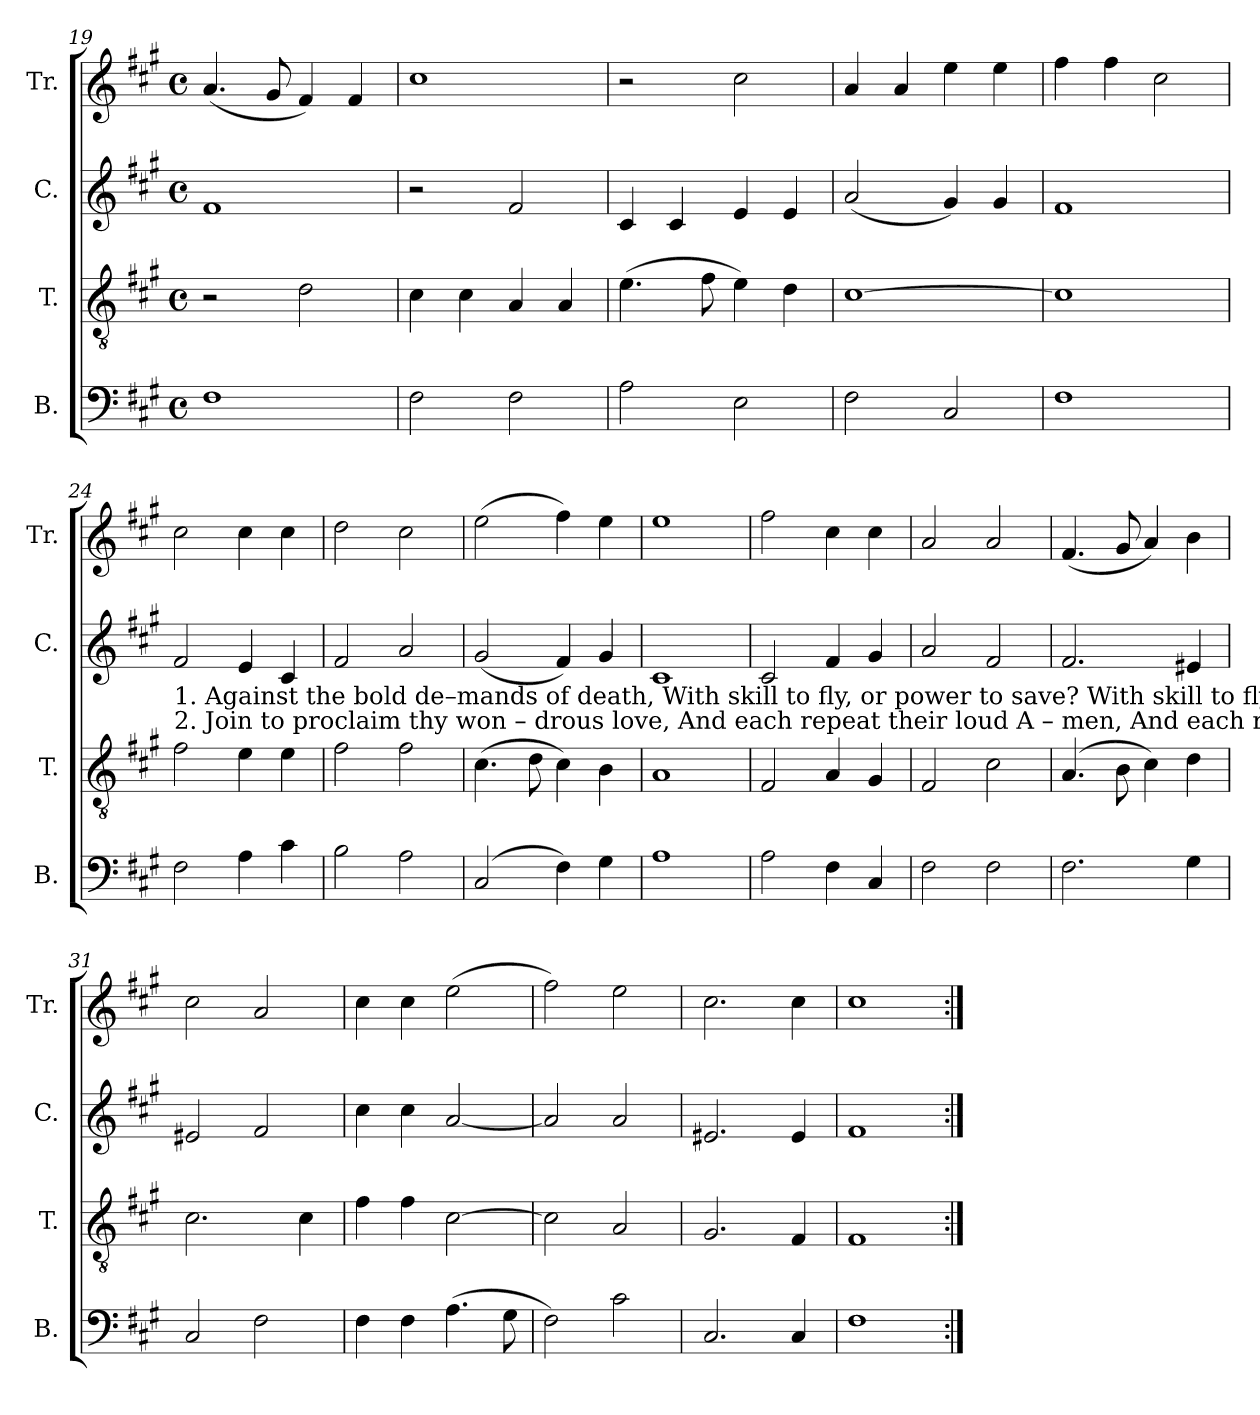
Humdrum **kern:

**kern	**kern	**kern	**kern
*part4	*part3	*part2	*part1
*staff4	*staff3	*staff2	*staff1
*I"B.	*I"T.	*I"C.	*I"Tr.
*I'B.	*I'T.	*I'C.	*I'Tr.
*clefF4	*clefGv2	*clefG2	*clefG2
*k[f#c#g#]	*k[f#c#g#]	*k[f#c#g#]	*k[f#c#g#]
*M4/4	*M4/4	*M4/4	*M4/4
*met(c)	*met(c)	*met(c)	*met(c)
=19	=19	=19	=19
1F#	2r	1f#	(4.a/
.	.	.	8g#/
.	2d\	.	4f#/)
.	.	.	4f#/
=20	=20	=20	=20
2F#\	4c#\	2r	1cc#
.	4c#\	.	.
2F#\	4A/	2f#/	.
.	4A/	.	.
=21	=21	=21	=21
2A\	(4.e\	4c#/	2r
.	.	4c#/	.
.	8f#\	.	.
2E\	4e\)	4e/	2cc#\
.	4d\	4e/	.
=22	=22	=22	=22
2F#\	[1c#	(2a/	4a/
.	.	.	4a/
2C#/	.	4g#/)	4ee\
.	.	4g#/	4ee\
=23	=23	=23	=23
1F#	1c#]	1f#	4ff#\
.	.	.	4ff#\
.	.	.	2cc#\
=24	=24	=24	=24
!	!	!LO:TX:b:t=1. Against the bold de–mands        of  death,  With skill to  fly, or  power            to  save?  With skill  to  fly, _____  or    power   to  save?	!
!	!	!LO:TX:b:t=2. Join to proclaim thy won  –  drous  love,    And each repeat their  loud          A – men, And each re–peat _____ their  loud   A–men.	!
2F#\	2f#\	2f#/	2cc#\
4A\	4e\	4e/	4cc#\
4c#\	4e\	4c#/	4cc#\
=25	=25	=25	=25
2B\	2f#\	2f#/	2dd\
2A\	2f#\	2a/	2cc#\
=26	=26	=26	=26
(2C#/	(4.c#\	(2g#/	(2ee\
.	8d\	.	.
4F#\)	4c#\)	4f#/)	4ff#\)
4G#\	4B\	4g#/	4ee\
=27	=27	=27	=27
1A	1A	1c#	1ee
=28	=28	=28	=28
2A\	2F#/	2c#/	2ff#\
4F#\	4A/	4f#/	4cc#\
4C#/	4G#/	4g#/	4cc#\
=29	=29	=29	=29
2F#\	2F#/	2a/	2a/
2F#\	2c#\	2f#/	2a/
=30	=30	=30	=30
2.F#\	(4.A/	2.f#/	(4.f#/
.	8B\	.	8g#/
.	4c#\)	.	4a/)
4G#\	4d\	4e#X/	4b\
=31	=31	=31	=31
2C#/	2.c#\	2e#X/	2cc#\
2F#\	.	2f#/	2a/
.	4c#\	.	.
=32	=32	=32	=32
4F#\	4f#\	4cc#\	4cc#\
4F#\	4f#\	4cc#\	4cc#\
(4.A\	[2c#\	[2a/	(2ee\
8G#\	.	.	.
=33	=33	=33	=33
2F#\)	2c#\]	2a/]	2ff#\)
2c#\	2A/	2a/	2ee\
=34	=34	=34	=34
2.C#/	2.G#/	2.e#X/	2.cc#\
4C#/	4F#/	4e#/	4cc#\
=35	=35	=35	=35
1F#	1F#	1f#	1cc#
=:|!	=:|!	=:|!	=:|!
*-	*-	*-	*-
